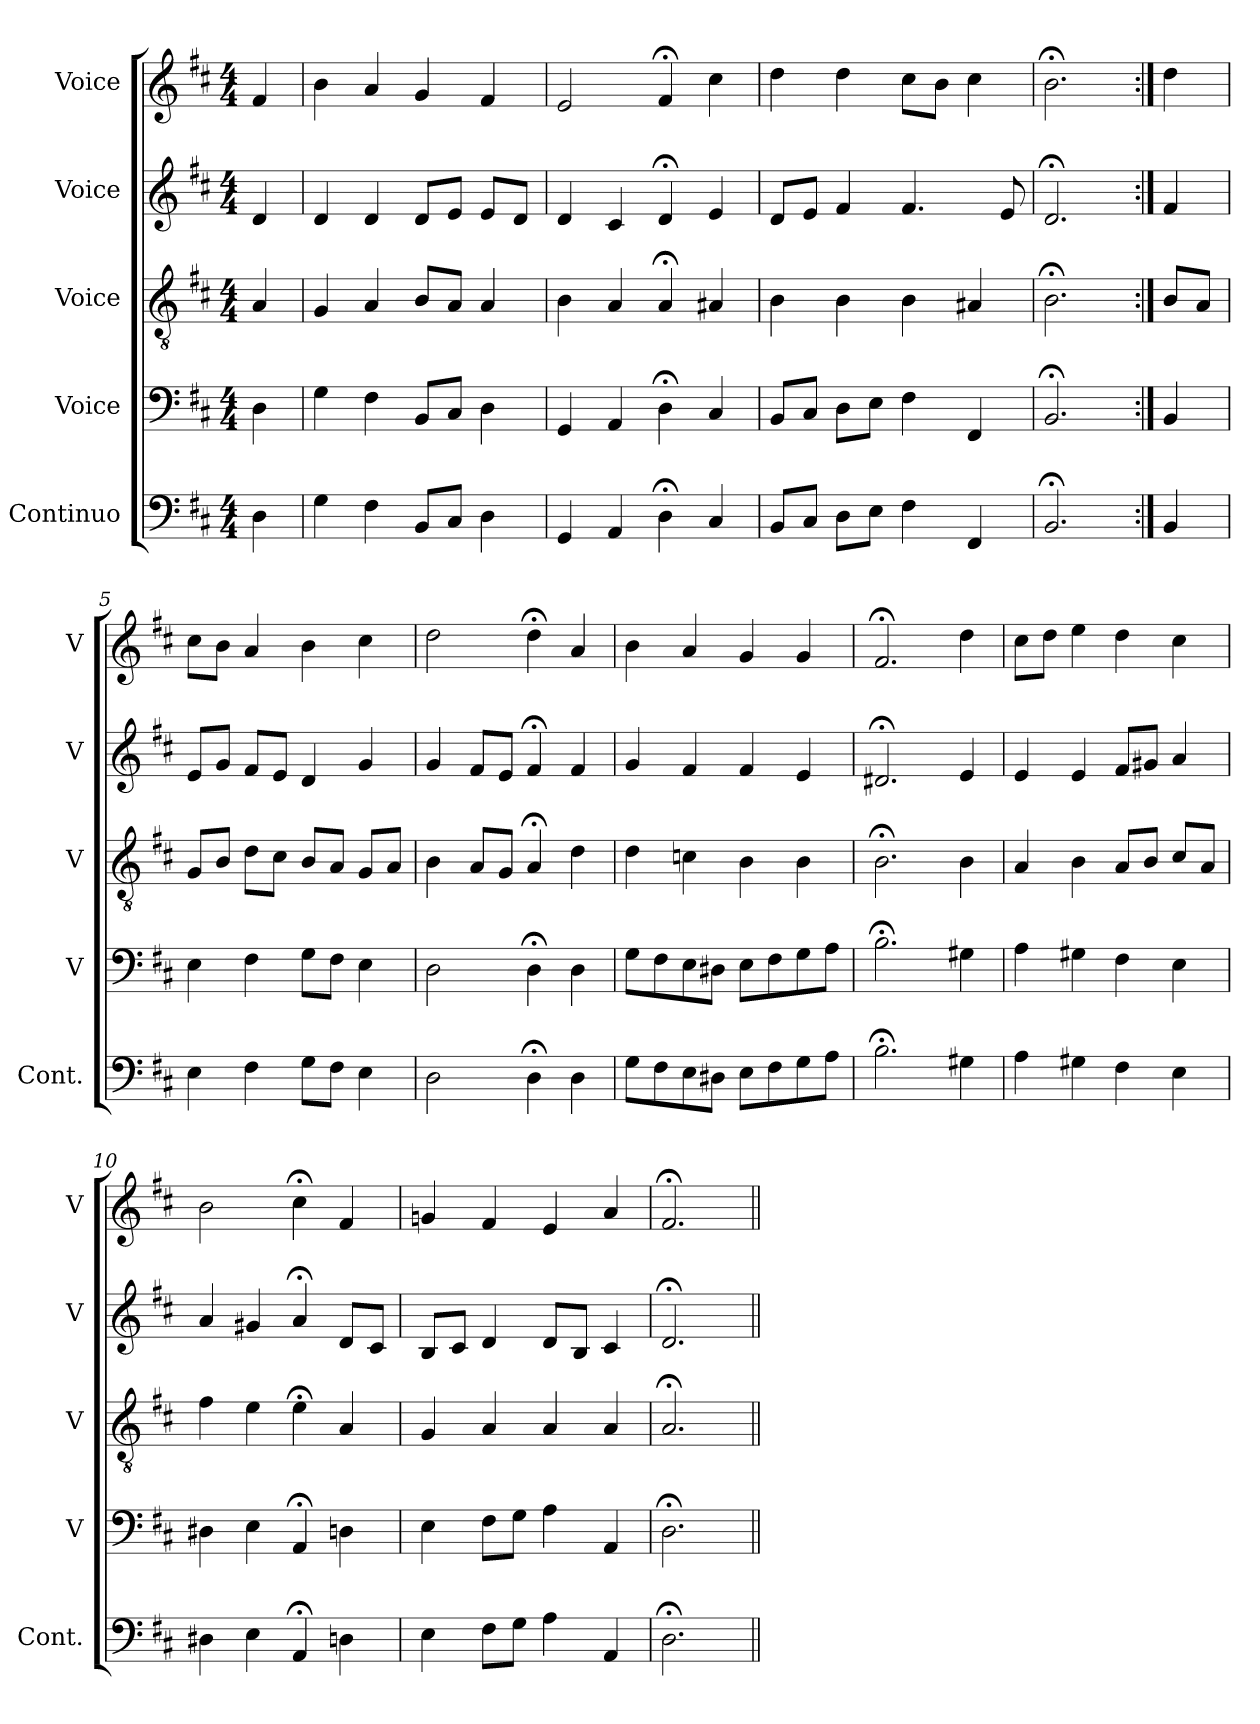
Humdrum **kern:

**kern	**kern	**kern	**kern	**kern
*part5	*part4	*part3	*part2	*part1
*staff5	*staff4	*staff3	*staff2	*staff1
*I"Continuo	*I"Voice	*I"Voice	*I"Voice	*I"Voice
*I'Cont.	*I'V	*I'V	*I'V	*I'V
*clefF4	*clefF4	*clefGv2	*clefG2	*clefG2
*ITrd7c12	*	*	*	*
*k[f#c#]	*k[f#c#]	*k[f#c#]	*k[f#c#]	*k[f#c#]
*M4/4	*M4/4	*M4/4	*M4/4	*M4/4
=	=	=	=	=
4DD\	4D\	4A/	4d/	4f#/
=1	=1	=1	=1	=1
4GG\	4G\	4G/	4d/	4b\
4FF#\	4F#\	4A/	4d/	4a/
8BBB/L	8BB/L	8B/L	8d/L	4g/
8CC#/J	8C#/J	8A/J	8e/J	.
4DD\	4D\	4A/	8e/L	4f#/
.	.	.	8d/J	.
=2	=2	=2	=2	=2
4GGG/	4GG/	4B\	4d/	2e/
4AAA/	4AA/	4A/	4c#/	.
4DD;<\	4D;<\	4A;</	4d;</	4f#;</
4CC#/	4C#/	4A#X/	4e/	4cc#\
=3	=3	=3	=3	=3
8BBB/L	8BB/L	4B\	8d/L	4dd\
8CC#/J	8C#/J	.	8e/J	.
8DD\L	8D\L	4B\	4f#/	4dd\
8EE\J	8E\J	.	.	.
4FF#\	4F#\	4B\	4.f#/	8cc#\L
.	.	.	.	8b\J
4FFF#/	4FF#/	4A#X/	.	4cc#\
.	.	.	8e/	.
=4	=4	=4	=4	=4
2.BBB;</	2.BB;</	2.B;<\	2.d;</	2.b;<\
=4X1:|!	=4X1:|!	=4X1:|!	=4X1:|!	=4X1:|!
4BBB/	4BB/	8B/L	4f#/	4dd\
.	.	8A/J	.	.
=5	=5	=5	=5	=5
4EE\	4E\	8G/L	8e/L	8cc#\L
.	.	8B/J	8g/J	8b\J
4FF#\	4F#\	8d\L	8f#/L	4a/
.	.	8c#\J	8e/J	.
8GG\L	8G\L	8B/L	4d/	4b\
8FF#\J	8F#\J	8A/J	.	.
4EE\	4E\	8G/L	4g/	4cc#\
.	.	8A/J	.	.
=6	=6	=6	=6	=6
2DD\	2D\	4B\	4g/	2dd\
.	.	8A/L	8f#/L	.
.	.	8G/J	8e/J	.
4DD;<\	4D;<\	4A;</	4f#;</	4dd;<\
4DD\	4D\	4d\	4f#/	4a/
!!LO:LB:g=z
=7	=7	=7	=7	=7
8GG\L	8G\L	4d\	4g/	4b\
8FF#\	8F#\	.	.	.
8EE\	8E\	4cn\	4f#/	4a/
8DD#X\J	8D#X\J	.	.	.
8EE\L	8E\L	4B\	4f#/	4g/
8FF#\	8F#\	.	.	.
8GG\	8G\	4B\	4e/	4g/
8AA\J	8A\J	.	.	.
=8	=8	=8	=8	=8
2.BB;<\	2.B;<\	2.B;<\	2.d#X;</	2.f#;</
4GG#X\	4G#X\	4B\	4e/	4dd\
=9	=9	=9	=9	=9
4AA\	4A\	4A/	4e/	8cc#\L
.	.	.	.	8dd\J
4GG#X\	4G#X\	4B\	4e/	4ee\
4FF#\	4F#\	8A/L	8f#/L	4dd\
.	.	8B/J	8g#X/J	.
4EE\	4E\	8c#/L	4a/	4cc#\
.	.	8A/J	.	.
=10	=10	=10	=10	=10
4DD#X\	4D#X\	4f#\	4a/	2b\
4EE\	4E\	4e\	4g#X/	.
4AAA;</	4AA;</	4e;<\	4a;</	4cc#;<\
4DDn\	4Dn\	4A/	8d/L	4f#/
.	.	.	8c#/J	.
=11	=11	=11	=11	=11
4EE\	4E\	4G/	8B/L	4gn/
.	.	.	8c#/J	.
8FF#\L	8F#\L	4A/	4d/	4f#/
8GG\J	8G\J	.	.	.
4AA\	4A\	4A/	8d/L	4e/
.	.	.	8B/J	.
4AAA/	4AA/	4A/	4c#/	4a/
=12	=12	=12	=12	=12
2.DD;<\	2.D;<\	2.A;</	2.d;</	2.f#;</
=||	=||	=||	=||	=||
*-	*-	*-	*-	*-
